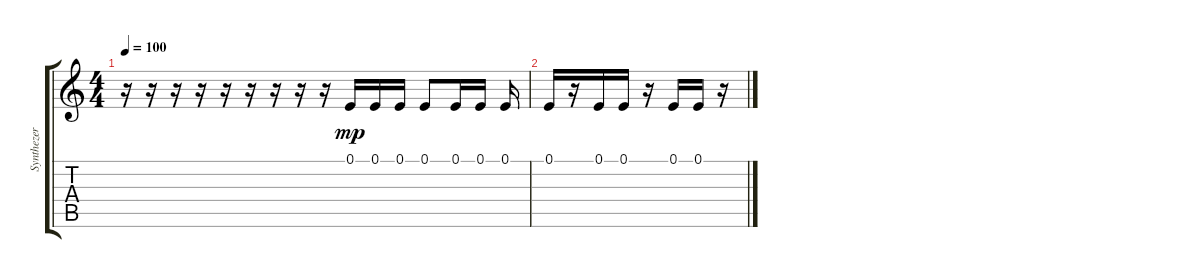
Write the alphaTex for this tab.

\track ("Synthezer" "Synthezer") {instrument electricpiano1}
\staff {score tabs}
\tuning (E4 B3 G3 D3 A2 E2) {hide}
\ts (4 4)
\tempo 100
\clef g2
\ks c
r.16{dy mp} r.16 r.16 r.16 r.16 r.16 r.16 r.16 r.16 0.1.16 0.1.16 0.1.16 0.1.8 0.1.16 0.1.16 0.1.16 |
0.1.16 r.16 0.1.16 0.1.16 r.16 0.1.16 0.1.16 r.16
